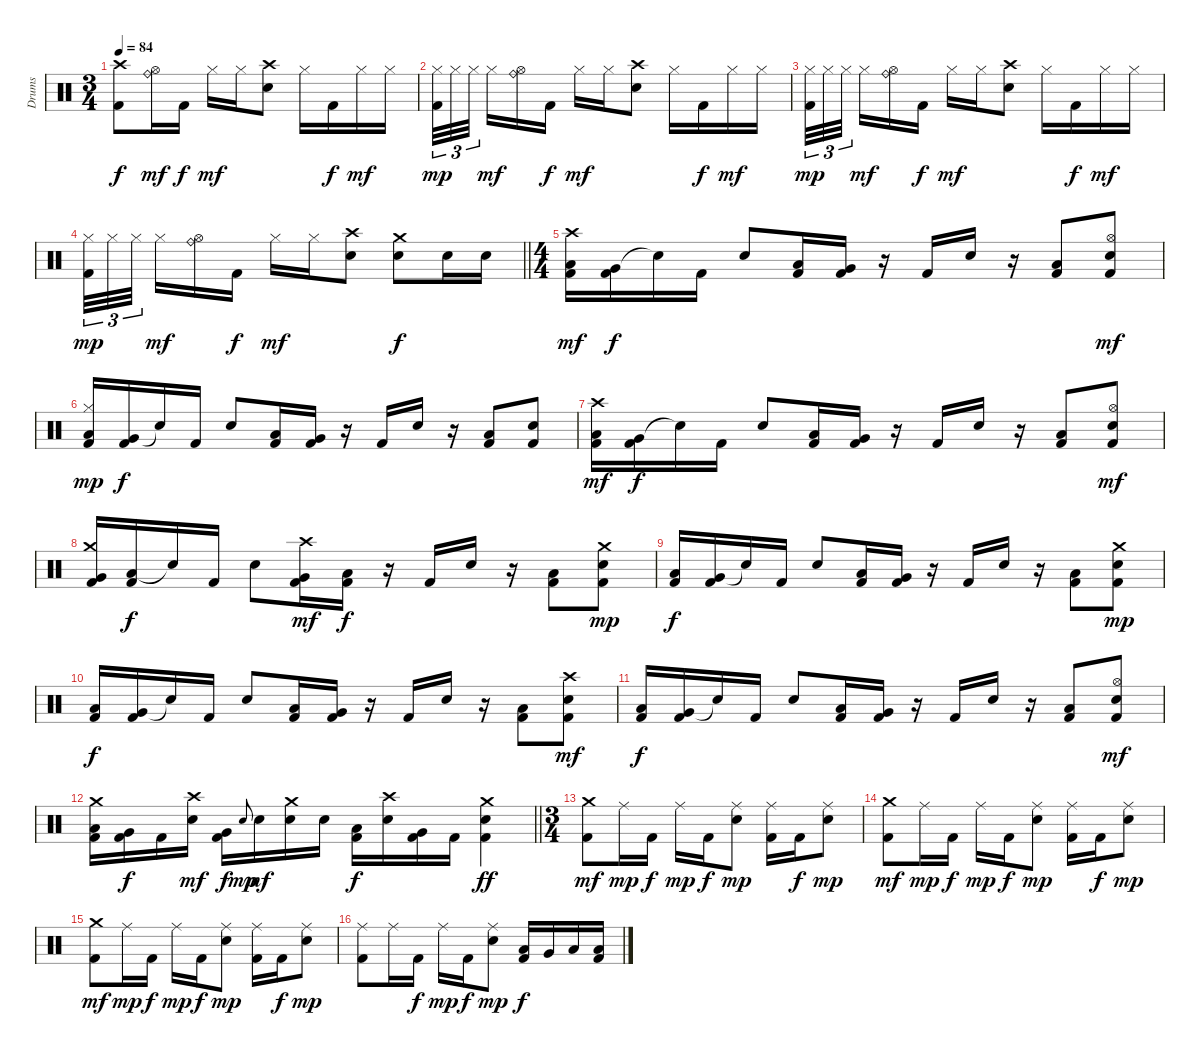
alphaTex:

\track ("Drums" "Drums") {instrument percussion}
\staff {score}
\articulation defaults
\ts (3 4)
\section ("" "")
\tempo 84
\clef neutral
\ks c
("Crash high (hit)" "Kick (hit) 2").8{dy f} ("Ride (bell)" "Hi-Hat (open)").16{dy mf} "Kick (hit) 2".16{dy f} "Hi-Hat (closed)".16{dy mf} "Hi-Hat (closed)".16 ("Crash high (hit)" "Snare (hit) 2").8 "Hi-Hat (closed)".16 "Kick (hit) 2".16{dy f} "Hi-Hat (closed)".16{dy mf} "Hi-Hat (closed)".16 |
("Hi-Hat (closed)" "Kick (hit) 2").32{tu (3 2) dy mp} "Hi-Hat (closed)".32{tu (3 2)} "Hi-Hat (closed)".32{tu (3 2) beam splitsecondary} "Hi-Hat (closed)".16{dy mf} ("Ride (bell)" "Hi-Hat (open)").16 "Kick (hit) 2".16{dy f} "Hi-Hat (closed)".16{dy mf} "Hi-Hat (closed)".16 ("Crash high (hit)" "Snare (hit) 2").8 "Hi-Hat (closed)".16 "Kick (hit) 2".16{dy f} "Hi-Hat (closed)".16{dy mf} "Hi-Hat (closed)".16 |
("Hi-Hat (closed)" "Kick (hit) 2").32{tu (3 2) dy mp} "Hi-Hat (closed)".32{tu (3 2)} "Hi-Hat (closed)".32{tu (3 2) beam splitsecondary} "Hi-Hat (closed)".16{dy mf} ("Ride (bell)" "Hi-Hat (open)").16 "Kick (hit) 2".16{dy f} "Hi-Hat (closed)".16{dy mf} "Hi-Hat (closed)".16 ("Crash high (hit)" "Snare (hit) 2").8 "Hi-Hat (closed)".16 "Kick (hit) 2".16{dy f} "Hi-Hat (closed)".16{dy mf} "Hi-Hat (closed)".16 |
\barLineRight lightlight
("Hi-Hat (closed)" "Kick (hit) 2").32{tu (3 2) dy mp} "Hi-Hat (closed)".32{tu (3 2)} "Hi-Hat (closed)".32{tu (3 2) beam splitsecondary} "Hi-Hat (closed)".16{dy mf} ("Ride (bell)" "Hi-Hat (open)").16 "Kick (hit) 2".16{dy f} "Hi-Hat (closed)".16{dy mf} "Hi-Hat (closed)".16 ("Crash high (hit)" "Snare (hit) 2").8 ("Crash medium (hit)" "Snare (hit) 2").8{dy f} "Snare (hit) 2".16 "Snare (hit) 2".16 |
\ts (4 4)
\section ("" "")
("Crash high (hit)" "Low Floor Tom (hit)" "Kick (hit) 2").16{dy mf} ("Very Low Tom (hit)" "Kick (hit) 2").16{dy f} "Snare (hit)"{t}.16 "Kick (hit) 2".16 "Snare (hit) 2".8 ("Low Floor Tom (hit)" "Kick (hit) 2").16 ("Very Low Tom (hit)" "Kick (hit) 2").16 r.16 "Kick (hit) 2".16 "Snare (hit) 2".16 r.16 ("Low Floor Tom (hit)" "Kick (hit) 2").8 ("Hi-Hat (open)" "Snare (hit) 2" "Kick (hit) 2").8{dy mf} |
("Hi-Hat (closed)" "Low Floor Tom (hit)" "Kick (hit) 2").16{dy mp} ("Very Low Tom (hit)" "Kick (hit) 2").16{dy f} "Snare (hit)"{t}.16 "Kick (hit) 2".16 "Snare (hit) 2".8 ("Low Floor Tom (hit)" "Kick (hit) 2").16 ("Very Low Tom (hit)" "Kick (hit) 2").16 r.16 "Kick (hit) 2".16 "Snare (hit) 2".16 r.16 ("Low Floor Tom (hit)" "Kick (hit) 2").8 ("Snare (hit) 2" "Kick (hit) 2").8 |
("Crash high (hit)" "Low Floor Tom (hit)" "Kick (hit) 2").16{dy mf} ("Very Low Tom (hit)" "Kick (hit) 2").16{dy f} "Snare (hit)"{t}.16 "Kick (hit) 2".16 "Snare (hit) 2".8 ("Low Floor Tom (hit)" "Kick (hit) 2").16 ("Very Low Tom (hit)" "Kick (hit) 2").16 r.16 "Kick (hit) 2".16 "Snare (hit) 2".16 r.16 ("Low Floor Tom (hit)" "Kick (hit) 2").8 ("Hi-Hat (open)" "Snare (hit) 2" "Kick (hit) 2").8{dy mf} |
("Crash medium (hit)" "Very Low Tom (hit)" "Kick (hit) 2").16 ("Low Floor Tom (hit)" "Kick (hit) 2").16{dy f} "Snare (hit)"{t}.16 "Kick (hit) 2".16 "Snare (hit) 2".8 ("Crash high (hit)" "Very Low Tom (hit)" "Kick (hit) 2").16{dy mf} ("Low Floor Tom (hit)" "Kick (hit) 2").16{dy f} r.16 "Kick (hit) 2".16 "Snare (hit) 2".16 r.16 ("Low Floor Tom (hit)" "Kick (hit) 2").8 ("Crash medium (hit)" "Snare (hit) 2" "Kick (hit) 2").8{dy mp} |
("Low Floor Tom (hit)" "Kick (hit) 2").16{dy f} ("Very Low Tom (hit)" "Kick (hit) 2").16 "Snare (hit)"{t}.16 "Kick (hit) 2".16 "Snare (hit) 2".8 ("Low Floor Tom (hit)" "Kick (hit) 2").16 ("Very Low Tom (hit)" "Kick (hit) 2").16 r.16 "Kick (hit) 2".16 "Snare (hit) 2".16 r.16 ("Low Floor Tom (hit)" "Kick (hit) 2").8 ("Crash medium (hit)" "Snare (hit) 2" "Kick (hit) 2").8{dy mp} |
("Low Floor Tom (hit)" "Kick (hit) 2").16{dy f} ("Very Low Tom (hit)" "Kick (hit) 2").16 "Snare (hit)"{t}.16 "Kick (hit) 2".16 "Snare (hit) 2".8 ("Low Floor Tom (hit)" "Kick (hit) 2").16 ("Very Low Tom (hit)" "Kick (hit) 2").16 r.16 "Kick (hit) 2".16 "Snare (hit) 2".16 r.16 ("Low Floor Tom (hit)" "Kick (hit) 2").8 ("Crash high (hit)" "Snare (hit) 2" "Kick (hit) 2").8{dy mf} |
("Low Floor Tom (hit)" "Kick (hit) 2").16{dy f} ("Very Low Tom (hit)" "Kick (hit) 2").16 "Snare (hit)"{t}.16 "Kick (hit) 2".16 "Snare (hit) 2".8 ("Low Floor Tom (hit)" "Kick (hit) 2").16 ("Very Low Tom (hit)" "Kick (hit) 2").16 r.16 "Kick (hit) 2".16 "Snare (hit) 2".16 r.16 ("Low Floor Tom (hit)" "Kick (hit) 2").8 ("Hi-Hat (open)" "Snare (hit) 2" "Kick (hit) 2").8{dy mf} |
\barLineRight lightlight
("Crash medium (hit)" "Low Floor Tom (hit)" "Kick (hit) 2").16 ("Very Low Tom (hit)" "Kick (hit) 2").16{dy f} "Kick (hit) 2".16 ("Crash high (hit)" "Snare (hit) 2").16{dy mf} ("Very Low Tom (hit)" "Kick (hit) 2").16{dy f} "Snare (hit) 2".8{gr onbeat dy mp} "Snare (hit) 2".16{dy mf} ("Crash medium (hit)" "Snare (hit) 2").16 "Snare (hit) 2".16 ("Low Floor Tom (hit)" "Kick (hit) 2").16{dy f} ("Crash high (hit)" "Snare (hit) 2").16 ("Very Low Tom (hit)" "Kick (hit) 2").16 "Kick (hit) 2".16 ("Crash medium (hit)" "Snare (hit) 2" "Kick (hit) 2").4{dy ff} |
\ts (3 4)
\section ("" "")
("Crash medium (hit)" "Kick (hit) 2").8{dy mf} "Ride (middle)".16{dy mp} "Kick (hit) 2".16{dy f} "Ride (middle)".16{dy mp} "Kick (hit) 2".16{dy f} ("Ride (middle)" "Snare (hit) 2").8{dy mp} ("Ride (middle)" "Kick (hit) 2").16 "Kick (hit) 2".16{dy f} ("Ride (middle)" "Snare (hit) 2").8{dy mp} |
("Crash medium (hit)" "Kick (hit) 2").8{dy mf} "Ride (middle)".16{dy mp} "Kick (hit) 2".16{dy f} "Ride (middle)".16{dy mp} "Kick (hit) 2".16{dy f} ("Ride (middle)" "Snare (hit) 2").8{dy mp} ("Ride (middle)" "Kick (hit) 2").16 "Kick (hit) 2".16{dy f} ("Ride (middle)" "Snare (hit) 2").8{dy mp} |
("Crash medium (hit)" "Kick (hit) 2").8{dy mf} "Ride (middle)".16{dy mp} "Kick (hit) 2".16{dy f} "Ride (middle)".16{dy mp} "Kick (hit) 2".16{dy f} ("Ride (middle)" "Snare (hit) 2").8{dy mp} ("Ride (middle)" "Kick (hit) 2").16 "Kick (hit) 2".16{dy f} ("Ride (middle)" "Snare (hit) 2").8{dy mp} |
("Ride (middle)" "Kick (hit) 2").8 "Ride (middle)".16 "Kick (hit) 2".16{dy f} "Ride (middle)".16{dy mp} "Kick (hit) 2".16{dy f} ("Ride (middle)" "Snare (hit) 2").8{dy mp} ("Low Tom (hit)" "Kick (hit) 2").16{dy f} "Very Low Tom (hit)".16 "Low Floor Tom (hit)".16 ("Low Floor Tom (hit)" "Kick (hit) 2").16
